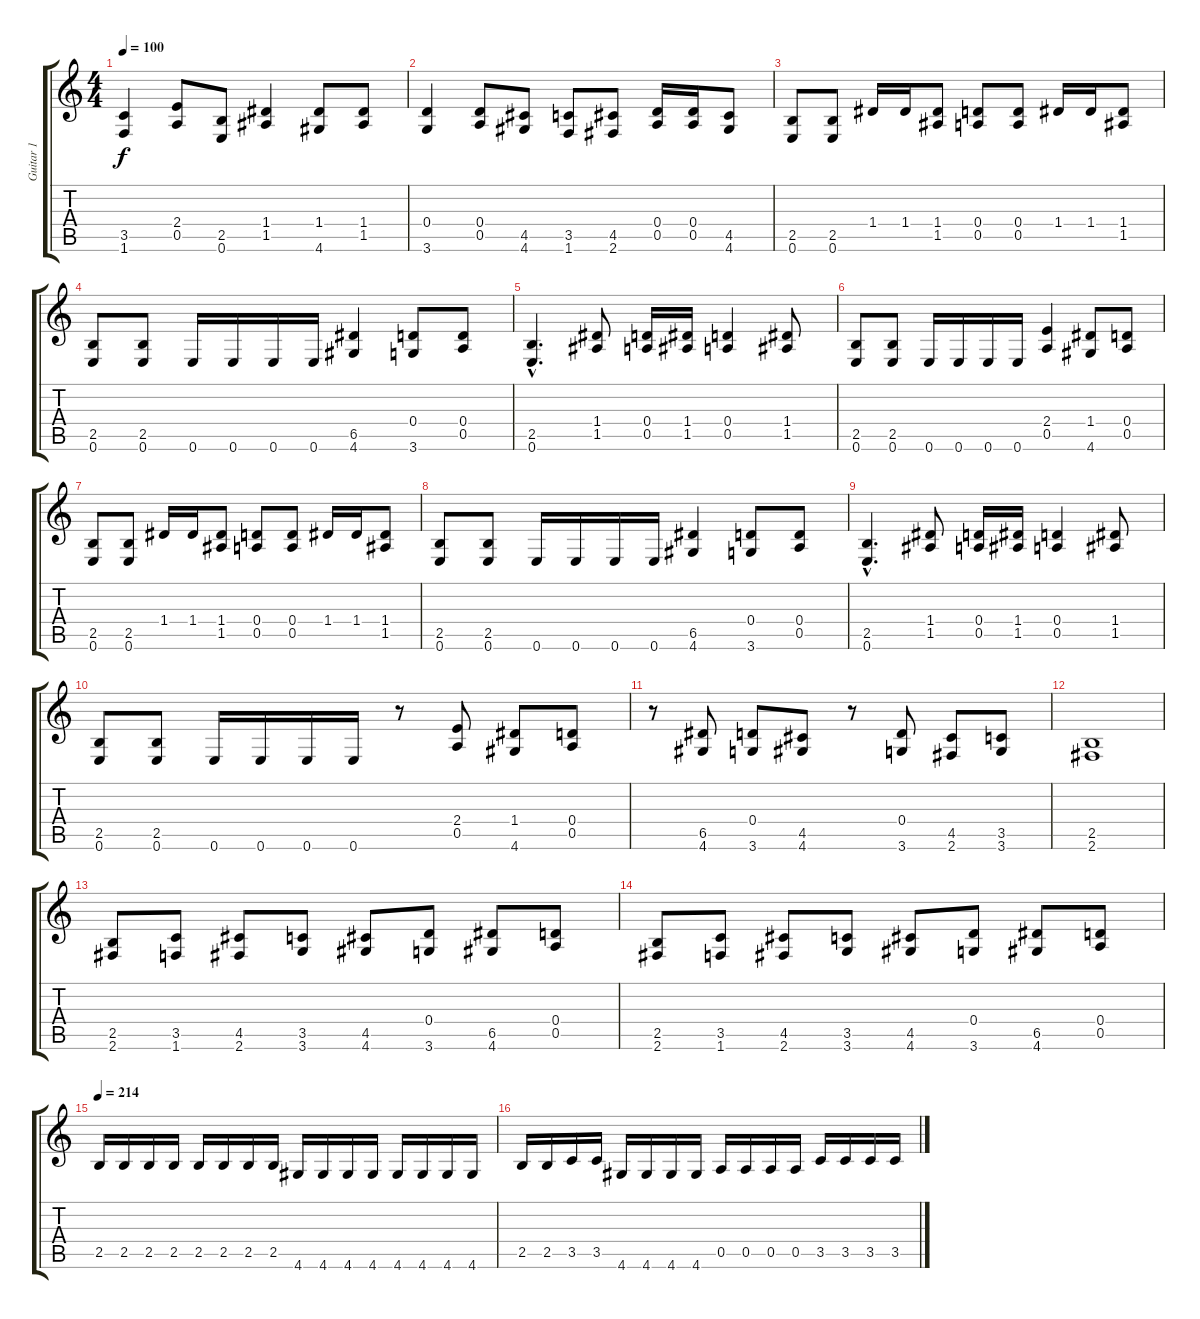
\track ("Guitar 1            " "Guitar 1  ") {instrument overdrivenguitar}
\staff {score tabs}
\tuning (E4 B3 G3 D3 A2 E2) {hide}
\ts (4 4)
\tempo 100
\clef g2
\ks c
(3.5 1.6).4{dy f} (2.4 0.5).8 (2.5 0.6).8 (1.4 1.5).4 (1.4 4.6).8 (1.4 1.5).8 |
(0.4 3.6).4 (0.4 0.5).8 (4.5 4.6).8 (3.5 1.6).8 (4.5 2.6).8 (0.4 0.5).16 (0.4 0.5).16 (4.5 4.6).8 |
(2.5 0.6).8 (2.5 0.6).8 1.4.16 1.4.16 (1.4 1.5).8 (0.4 0.5).8 (0.4 0.5).8 1.4.16 1.4.16 (1.4 1.5).8 |
(2.5 0.6).8 (2.5 0.6).8 0.6.16 0.6.16 0.6.16 0.6.16 (6.5 4.6).4 (0.4 3.6).8 (0.4 0.5).8 |
(2.5{hac} 0.6{hac}).4{d} (1.4 1.5).8 (0.4 0.5).16 (1.4 1.5).16 (0.4 0.5).4 (1.4 1.5).8 |
(2.5 0.6).8 (2.5 0.6).8 0.6.16 0.6.16 0.6.16 0.6.16 (2.4 0.5).4 (1.4 4.6).8 (0.4 0.5).8 |
(2.5 0.6).8 (2.5 0.6).8 1.4.16 1.4.16 (1.4 1.5).8 (0.4 0.5).8 (0.4 0.5).8 1.4.16 1.4.16 (1.4 1.5).8 |
(2.5 0.6).8 (2.5 0.6).8 0.6.16 0.6.16 0.6.16 0.6.16 (6.5 4.6).4 (0.4 3.6).8 (0.4 0.5).8 |
(2.5{hac} 0.6{hac}).4{d} (1.4 1.5).8 (0.4 0.5).16 (1.4 1.5).16 (0.4 0.5).4 (1.4 1.5).8 |
(2.5 0.6).8 (2.5 0.6).8 0.6.16 0.6.16 0.6.16 0.6.16 r.8 (2.4 0.5).8 (1.4 4.6).8 (0.4 0.5).8 |
r.8 (6.5 4.6).8 (0.4 3.6).8 (4.5 4.6).8 r.8 (0.4 3.6).8 (4.5 2.6).8 (3.5 3.6).8 |
(2.5 2.6).1 |
(2.5 2.6).8 (3.5 1.6).8 (4.5 2.6).8 (3.5 3.6).8 (4.5 4.6).8 (0.4 3.6).8 (6.5 4.6).8 (0.4 0.5).8 |
(2.5 2.6).8 (3.5 1.6).8 (4.5 2.6).8 (3.5 3.6).8 (4.5 4.6).8 (0.4 3.6).8 (6.5 4.6).8 (0.4 0.5).8 |
\tempo 214
2.5.16 2.5.16 2.5.16 2.5.16 2.5.16 2.5.16 2.5.16 2.5.16 4.6.16 4.6.16 4.6.16 4.6.16 4.6.16 4.6.16 4.6.16 4.6.16 |
2.5.16 2.5.16 3.5.16 3.5.16 4.6.16 4.6.16 4.6.16 4.6.16 0.5.16 0.5.16 0.5.16 0.5.16 3.5.16 3.5.16 3.5.16 3.5.16
